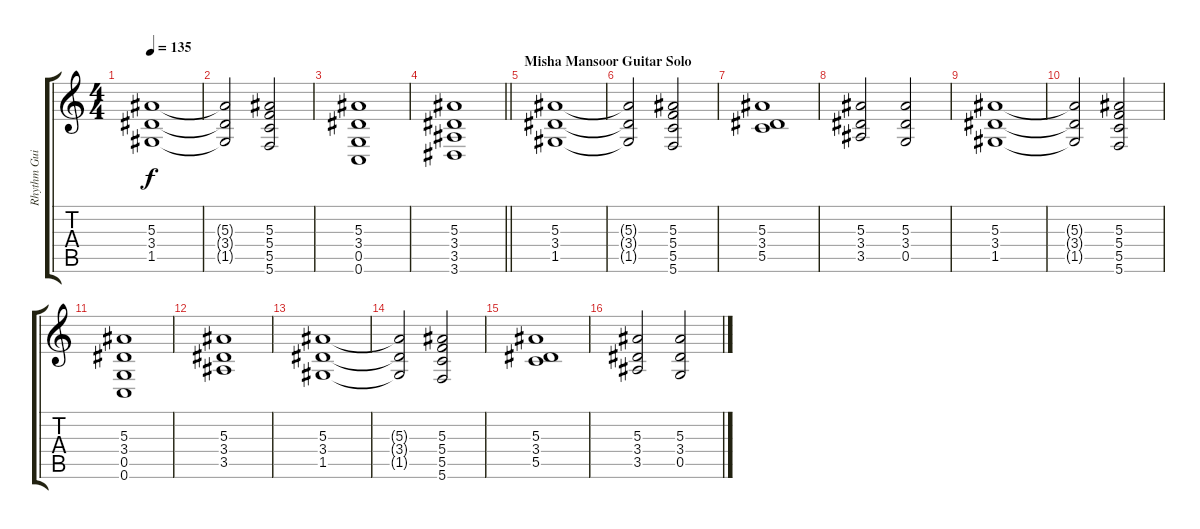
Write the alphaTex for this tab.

\track ("Rhythm Guitar R" "Rhythm Gui") {instrument distortionguitar}
\staff {score tabs}
\tuning (D4 A3 F3 C3 G2 C2) {hide}
\ts (4 4)
\tempo 135
\clef g2
\ks c
(5.3 3.4 1.5).1{dy f} |
(5.3{t} 3.4{t} 1.5{t}).2 (5.3 5.4 5.5 5.6).2 |
(5.3 3.4 0.5 0.6).1 |
\barLineRight lightlight
(5.3 3.4 3.5 3.6).1 |
\section ("" "Misha Mansoor Guitar Solo")
(5.3 3.4 1.5).1 |
(5.3{t} 3.4{t} 1.5{t}).2 (5.3 5.4 5.5 5.6).2 |
(5.3 3.4 5.5).1 |
(5.3 3.4 3.5).2 (5.3 3.4 0.5).2 |
(5.3 3.4 1.5).1 |
(5.3{t} 3.4{t} 1.5{t}).2 (5.3 5.4 5.5 5.6).2 |
(5.3 3.4 0.5 0.6).1 |
(5.3 3.4 3.5).1 |
(5.3 3.4 1.5).1 |
(5.3{t} 3.4{t} 1.5{t}).2 (5.3 5.4 5.5 5.6).2 |
(5.3 3.4 5.5).1 |
(5.3 3.4 3.5).2 (5.3 3.4 0.5).2
